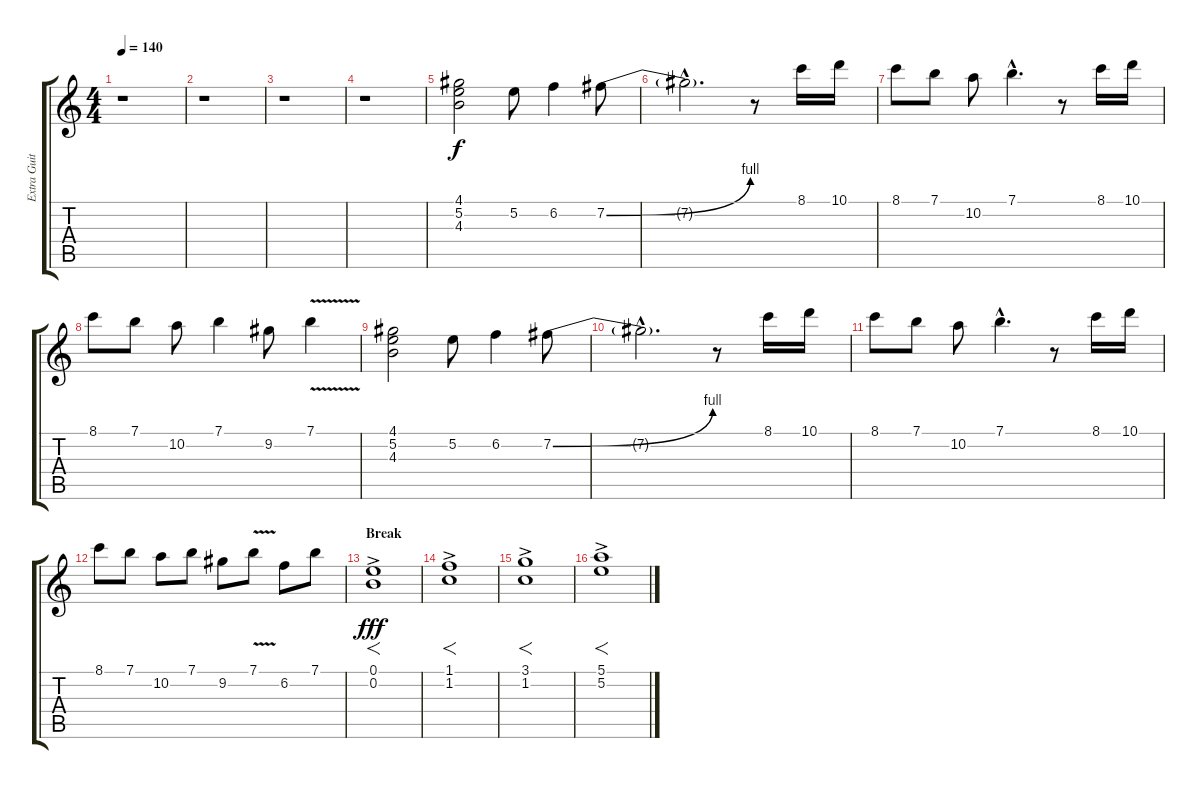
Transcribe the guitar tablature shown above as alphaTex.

\track ("Extra Guitar" "Extra Guit") {instrument overdrivenguitar}
\staff {score tabs}
\tuning (E4 B3 G3 D3 A2 E2) {hide}
\ts (4 4)
\tempo 140
\clef g2
\ks c
r.1{dy f} |
r.1 |
r.1 |
r.1 |
(4.1 5.2 4.3).2 5.2.8 6.2.4 7.2{be (bend 0 0 60 4)}.8 |
7.2{hac t}.2{d} r.8 8.1.16 10.1.16 |
8.1.8 7.1.8 10.2.8 7.1{hac}.4{d} r.8 8.1.16 10.1.16 |
8.1.8 7.1.8 10.2.8 7.1.4 9.2.8 7.1{v}.4 |
(4.1 5.2 4.3).2 5.2.8 6.2.4 7.2{be (bend 0 0 60 4)}.8 |
7.2{hac t}.2{d} r.8 8.1.16 10.1.16 |
8.1.8 7.1.8 10.2.8 7.1{hac}.4{d} r.8 8.1.16 10.1.16 |
8.1.8 7.1.8 10.2.8 7.1.8 9.2.8 7.1{v}.8 6.2.8 7.1.8 |
\section ("" "Break")
(0.1{ac} 0.2{ac}).1{f dy fff instrument overdrivenguitar} |
(1.1{ac} 1.2).1{f} |
(3.1{ac} 1.2{ac}).1{f} |
(5.1{ac} 5.2).1{f}
